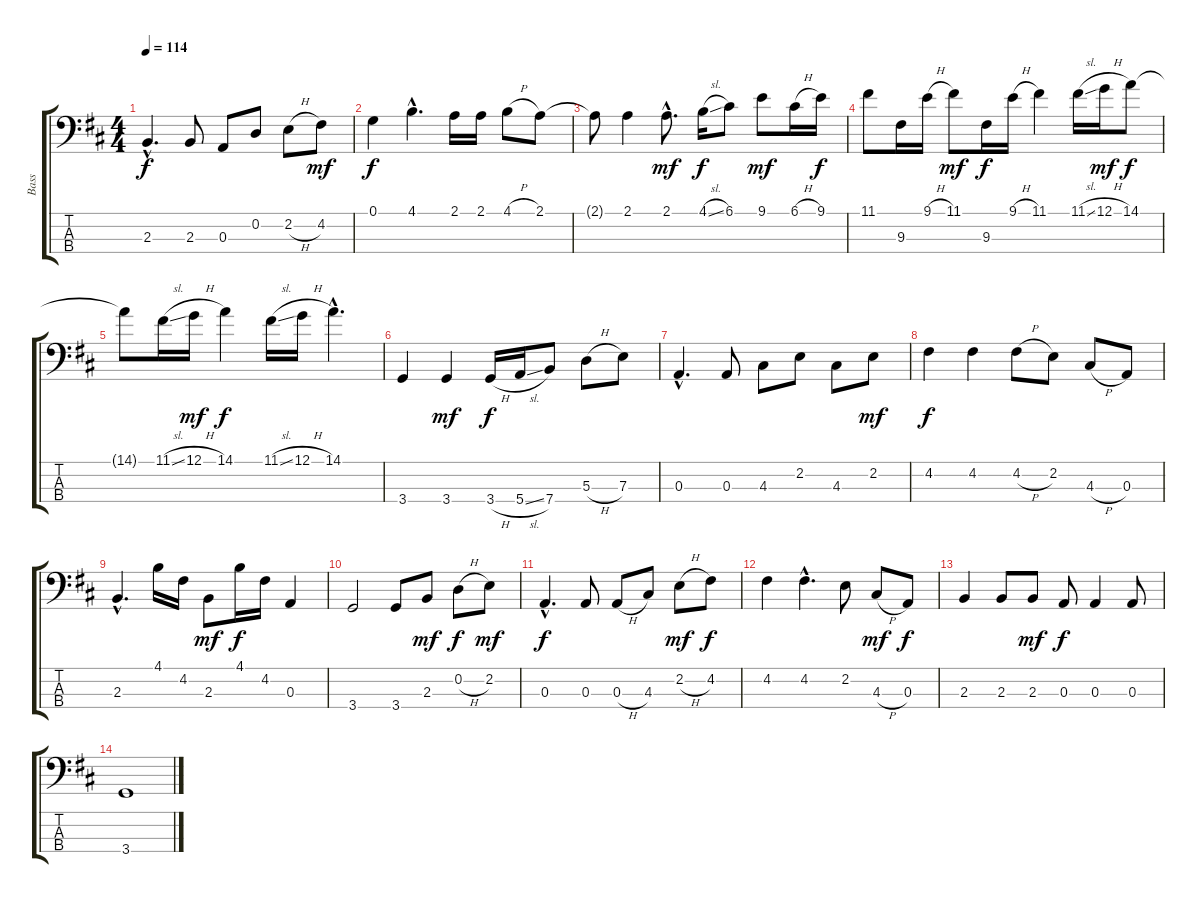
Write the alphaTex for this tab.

\track ("Bass" "Bass") {instrument electricbassfinger}
\staff {score tabs}
\tuning (G2 D2 A1 E1) {hide}
\ts (4 4)
\tempo 114
\clef f4
\ks d
2.3{hac}.4{d dy f} 2.3.8 0.3.8 0.2.8 2.2{h}.8 4.2.8{dy mf} |
0.1.4{dy f} 4.1{hac}.4{d} 2.1.16 2.1.16 4.1{h}.8 2.1.8 |
2.1{t}.8 2.1.4 2.1{hac}.8{d dy mf} 4.1{sl}.16{dy f} 6.1.8 9.1.8{dy mf} 6.1{h}.16 9.1.16{dy f} |
11.1.8 9.3.16 9.1{h}.16 11.1.8{dy mf} 9.3.16{dy f} 9.1{h}.16 11.1.4 11.1{sl}.16 12.1{h}.16{dy mf} 14.1.8{dy f} |
14.1{t}.8 11.1{sl}.16 12.1{h}.16{dy mf} 14.1.4{dy f} 11.1{sl}.16 12.1{h}.16 14.1{hac}.4{d} |
3.4.4 3.4.4{dy mf} 3.4{h}.16{dy f} 5.4{sl}.16 7.4.8 5.3{h}.8 7.3.8 |
0.3{hac}.4{d} 0.3.8 4.3.8 2.2.8 4.3.8 2.2.8{dy mf} |
4.2.4{dy f} 4.2.4 4.2{h}.8 2.2.8 4.3{h}.8 0.3.8 |
2.3{hac}.4{d} 4.1.16 4.2.16 2.3.8{dy mf} 4.1.16{dy f} 4.2.16 0.3.4 |
3.4.2 3.4.8 2.3.8{dy mf} 0.2{h}.8{dy f} 2.2.8{dy mf} |
0.3{hac}.4{d dy f} 0.3.8 0.3{h}.8 4.3.8 2.2{h}.8{dy mf} 4.2.8{dy f} |
4.2.4 4.2{hac}.4{d} 2.2.8 4.3{h}.8{dy mf} 0.3.8{dy f} |
2.3.4 2.3.8 2.3.8{dy mf} 0.3.8{dy f} 0.3.4 0.3.8 |
3.4.1
